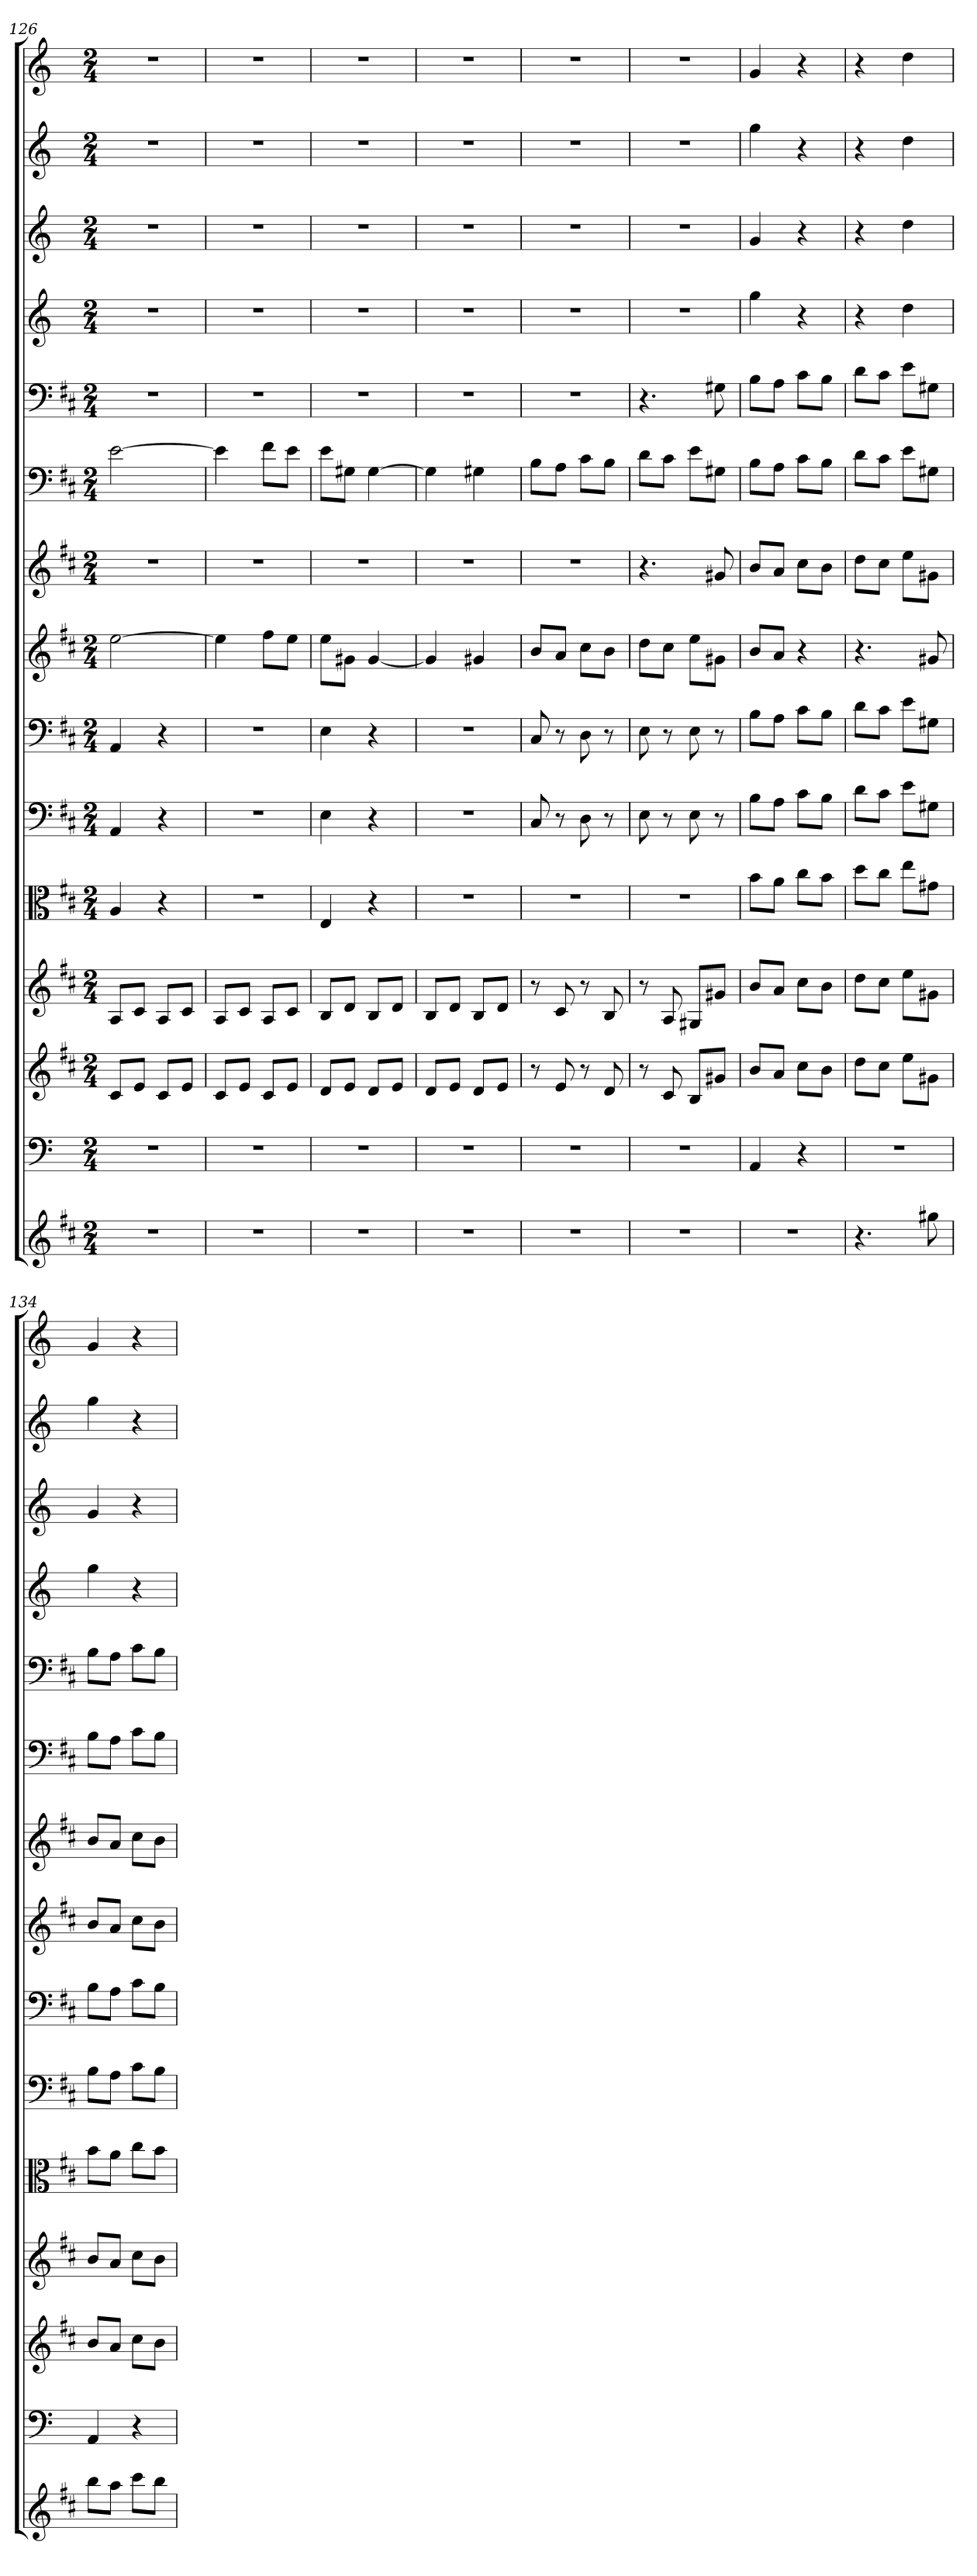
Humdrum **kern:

**kern	**kern	**kern	**kern	**kern	**kern	**kern	**kern	**kern	**kern	**kern	**kern	**kern	**kern	**kern
*part15	*part14	*part13	*part12	*part11	*part10	*part9	*part8	*part7	*part6	*part5	*part4	*part3	*part2	*part1
*staff15	*staff14	*staff13	*staff12	*staff11	*staff10	*staff9	*staff8	*staff7	*staff6	*staff5	*staff4	*staff3	*staff2	*staff1
*	*clefF4	*	*	*clefC3	*clefF4	*clefF4	*	*	*clefF4	*clefF4	*	*	*	*
*k[f#c#]	*k[]	*k[f#c#]	*k[f#c#]	*k[f#c#]	*k[f#c#]	*k[f#c#]	*k[f#c#]	*k[f#c#]	*k[f#c#]	*k[f#c#]	*k[]	*k[]	*k[]	*k[]
*M2/4	*M2/4	*M2/4	*M2/4	*M2/4	*M2/4	*M2/4	*M2/4	*M2/4	*M2/4	*M2/4	*M2/4	*M2/4	*M2/4	*M2/4
=126	=126	=126	=126	=126	=126	=126	=126	=126	=126	=126	=126	=126	=126	=126
2r	2r	8c#L	8AL	4A	4AA	4AA	[2ee	2r	[2e	2r	2r	2r	2r	2r
.	.	8eJ	8c#J	.	.	.	.	.	.	.	.	.	.	.
.	.	8c#L	8AL	4r	4r	4r	.	.	.	.	.	.	.	.
.	.	8eJ	8c#J	.	.	.	.	.	.	.	.	.	.	.
=127	=127	=127	=127	=127	=127	=127	=127	=127	=127	=127	=127	=127	=127	=127
2r	2r	8c#L	8AL	2r	2r	2r	4ee]	2r	4e]	2r	2r	2r	2r	2r
.	.	8eJ	8c#J	.	.	.	.	.	.	.	.	.	.	.
.	.	8c#L	8AL	.	.	.	8ff#L	.	8f#\L	.	.	.	.	.
.	.	8eJ	8c#J	.	.	.	8eeJ	.	8e\J	.	.	.	.	.
=128	=128	=128	=128	=128	=128	=128	=128	=128	=128	=128	=128	=128	=128	=128
2r	2r	8dL	8BL	4E	4E	4E	8eeL	2r	8e\L	2r	2r	2r	2r	2r
.	.	8eJ	8dJ	.	.	.	8g#XJ	.	8G#X\J	.	.	.	.	.
.	.	8dL	8BL	4r	4r	4r	[4g#	.	[4G#	.	.	.	.	.
.	.	8eJ	8dJ	.	.	.	.	.	.	.	.	.	.	.
=129	=129	=129	=129	=129	=129	=129	=129	=129	=129	=129	=129	=129	=129	=129
2r	2r	8dL	8BL	2r	2r	2r	4g#]	2r	4G#]	2r	2r	2r	2r	2r
.	.	8eJ	8dJ	.	.	.	.	.	.	.	.	.	.	.
.	.	8dL	8BL	.	.	.	4g#X	.	4G#X	.	.	.	.	.
.	.	8eJ	8dJ	.	.	.	.	.	.	.	.	.	.	.
=130	=130	=130	=130	=130	=130	=130	=130	=130	=130	=130	=130	=130	=130	=130
2r	2r	8r	8r	2r	8C#	8C#	8bL	2r	8B\L	2r	2r	2r	2r	2r
.	.	8e	8c#	.	8r	8r	8aJ	.	8A\J	.	.	.	.	.
.	.	8r	8r	.	8D	8D	8cc#L	.	8c#\L	.	.	.	.	.
.	.	8d	8B	.	8r	8r	8bJ	.	8B\J	.	.	.	.	.
=131	=131	=131	=131	=131	=131	=131	=131	=131	=131	=131	=131	=131	=131	=131
2r	2r	8r	8r	2r	8E	8E	8ddL	4.r	8d\L	4.r	2r	2r	2r	2r
.	.	8c#	8A	.	8r	8r	8cc#J	.	8c#\J	.	.	.	.	.
.	.	8BL	8G#XL	.	8E	8E	8eeL	.	8e\L	.	.	.	.	.
.	.	8g#XJ	8g#XJ	.	8r	8r	8g#XJ	8g#X	8G#X\J	8G#X	.	.	.	.
=132	=132	=132	=132	=132	=132	=132	=132	=132	=132	=132	=132	=132	=132	=132
2r	4AA	8bL	8bL	8b\L	8B\L	8B\L	8bL	8bL	8B\L	8B\L	4gg	4g	4gg	4g
.	.	8aJ	8aJ	8a\J	8A\J	8A\J	8aJ	8aJ	8A\J	8A\J	.	.	.	.
.	4r	8cc#L	8cc#L	8cc#\L	8c#\L	8c#\L	4r	8cc#L	8c#\L	8c#\L	4r	4r	4r	4r
.	.	8bJ	8bJ	8b\J	8B\J	8B\J	.	8bJ	8B\J	8B\J	.	.	.	.
=133	=133	=133	=133	=133	=133	=133	=133	=133	=133	=133	=133	=133	=133	=133
4.r	2r	8ddL	8ddL	8dd\L	8d\L	8d\L	4.r	8ddL	8d\L	8d\L	4r	4r	4r	4r
.	.	8cc#J	8cc#J	8cc#\J	8c#\J	8c#\J	.	8cc#J	8c#\J	8c#\J	.	.	.	.
.	.	8eeL	8eeL	8ee\L	8e\L	8e\L	.	8eeL	8e\L	8e\L	4dd	4dd	4dd	4dd
8gg#X	.	8g#XJ	8g#XJ	8g#X\J	8G#X\J	8G#X\J	8g#X	8g#XJ	8G#X\J	8G#X\J	.	.	.	.
=134	=134	=134	=134	=134	=134	=134	=134	=134	=134	=134	=134	=134	=134	=134
8bbL	4AA	8bL	8bL	8b\L	8B\L	8B\L	8bL	8bL	8B\L	8B\L	4gg	4g	4gg	4g
8aaJ	.	8aJ	8aJ	8a\J	8A\J	8A\J	8aJ	8aJ	8A\J	8A\J	.	.	.	.
8ccc#L	4r	8cc#L	8cc#L	8cc#\L	8c#\L	8c#\L	8cc#L	8cc#L	8c#\L	8c#\L	4r	4r	4r	4r
8bbJ	.	8bJ	8bJ	8b\J	8B\J	8B\J	8bJ	8bJ	8B\J	8B\J	.	.	.	.
=	=	=	=	=	=	=	=	=	=	=	=	=	=	=
*-	*-	*-	*-	*-	*-	*-	*-	*-	*-	*-	*-	*-	*-	*-
